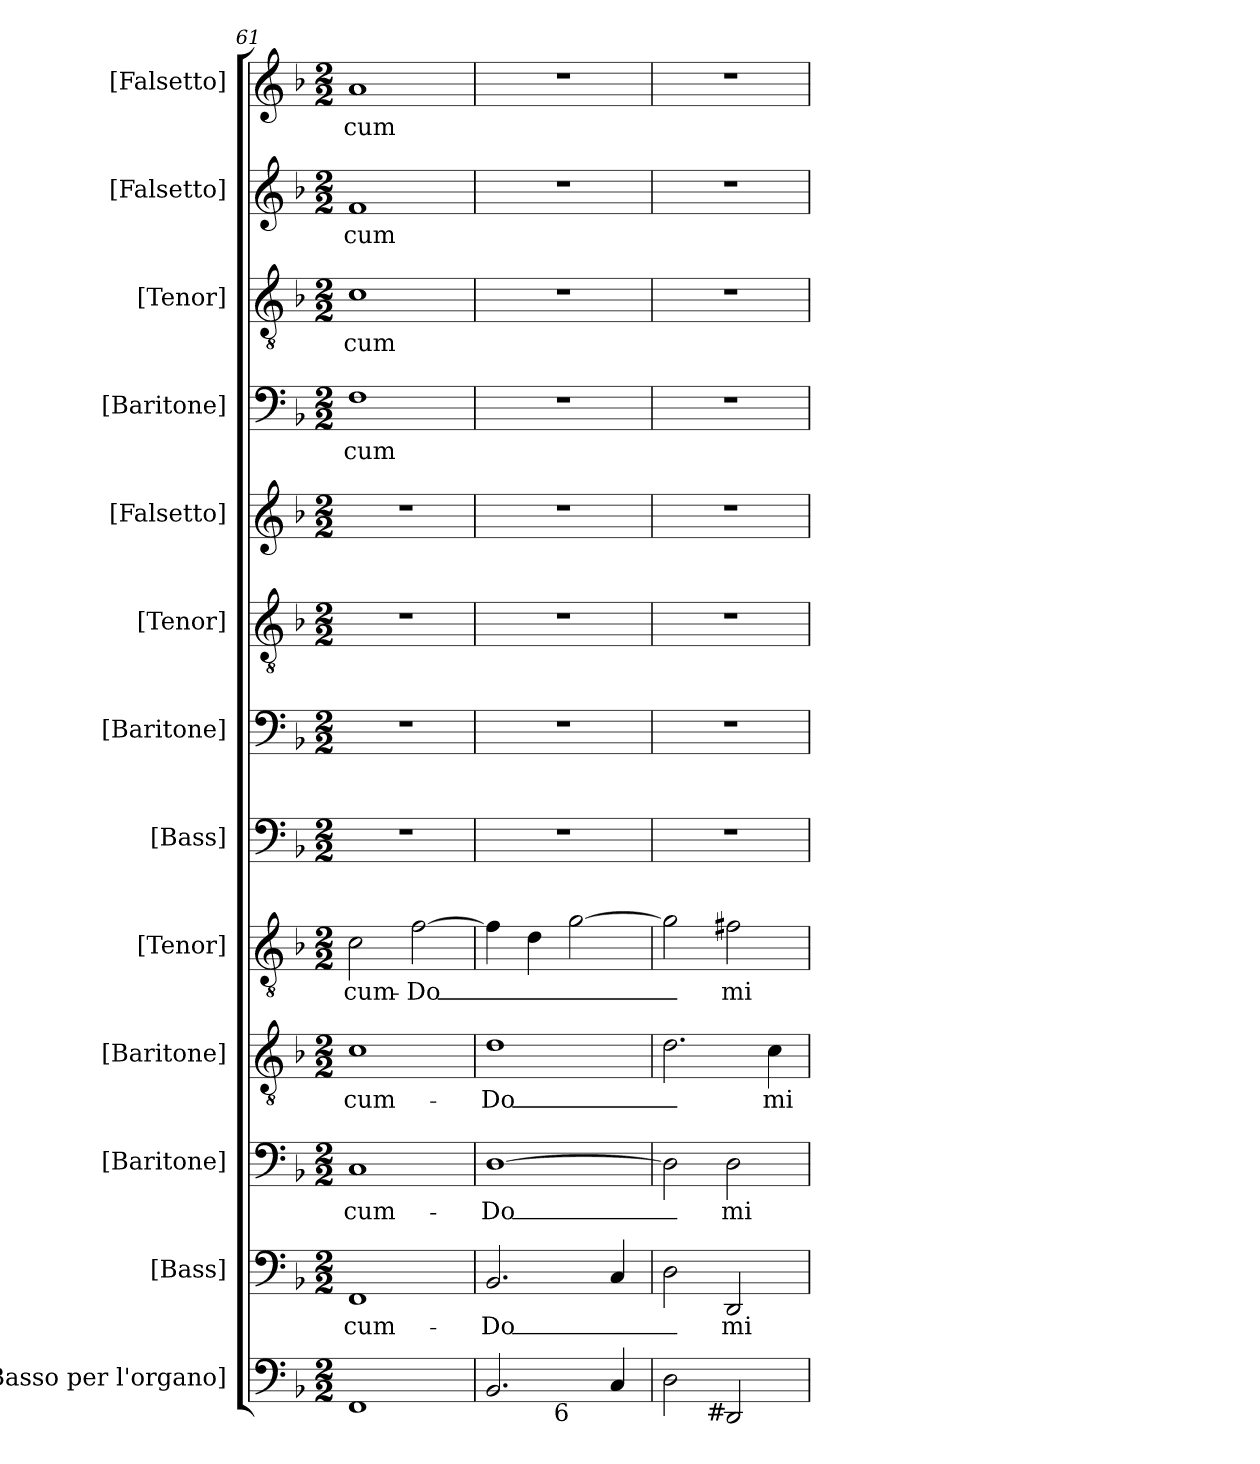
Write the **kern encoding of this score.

**kern	**kern	**text	**kern	**text	**kern	**text	**kern	**text	**kern	**kern	**kern	**kern	**kern	**text	**kern	**text	**kern	**text	**kern	**text
*part13	*part12	*part12	*part11	*part11	*part10	*part10	*part9	*part9	*part8	*part7	*part6	*part5	*part4	*part4	*part3	*part3	*part2	*part2	*part1	*part1
*staff13	*staff12	*staff12	*staff11	*staff11	*staff10	*staff10	*staff9	*staff9	*staff8	*staff7	*staff6	*staff5	*staff4	*staff4	*staff3	*staff3	*staff2	*staff2	*staff1	*staff1
*I"[Basso per l'organo]	*I"[Bass]	*	*I"[Baritone]	*	*I"[Baritone]	*	*I"[Tenor]	*	*I"[Bass]	*I"[Baritone]	*I"[Tenor]	*I"[Falsetto]	*I"[Baritone]	*	*I"[Tenor]	*	*I"[Falsetto]	*	*I"[Falsetto]	*
*	*I'B.	*	*I'Bar.	*	*I'Bar.	*	*I'T.	*	*I'B.	*I'Bar.	*I'T.	*I'A.	*I'Bar.	*	*I'T.	*	*I'A.	*	*I'A.	*
*clefF4	*clefF4	*	*clefF4	*	*clefGv2	*	*clefGv2	*	*clefF4	*clefF4	*clefGv2	*clefG2	*clefF4	*	*clefGv2	*	*clefG2	*	*clefG2	*
*	*	*	*	*	*ITrd7c12	*	*ITrd7c12	*	*	*	*ITrd7c12	*	*	*	*ITrd7c12	*	*	*	*	*
*k[b-]	*k[b-]	*	*k[b-]	*	*k[b-]	*	*k[b-]	*	*k[b-]	*k[b-]	*k[b-]	*k[b-]	*k[b-]	*	*k[b-]	*	*k[b-]	*	*k[b-]	*
*F:	*F:	*	*F:	*	*F:	*	*F:	*	*F:	*F:	*F:	*F:	*F:	*	*F:	*	*F:	*	*F:	*
*M2/2	*M2/2	*	*M2/2	*	*M2/2	*	*M2/2	*	*M2/2	*M2/2	*M2/2	*M2/2	*M2/2	*	*M2/2	*	*M2/2	*	*M2/2	*
=61	=61	=61	=61	=61	=61	=61	=61	=61	=61	=61	=61	=61	=61	=61	=61	=61	=61	=61	=61	=61
!	!	!LO:LY:b:color=#000000	!	!	!	!	!	!	!	!	!	!	!	!	!	!	!	!	!	!
!	!	!	!	!LO:LY:b:color=#000000	!	!	!	!	!	!	!	!	!	!	!	!	!	!	!	!
!	!	!	!	!	!	!LO:LY:b:color=#000000	!	!	!	!	!	!	!	!	!	!	!	!	!	!
!	!	!	!	!	!	!	!	!LO:LY:b:color=#000000	!	!	!	!	!	!	!	!	!	!	!	!
!	!	!	!	!	!	!	!	!	!	!	!	!	!	!LO:LY:b:color=#000000	!	!	!	!	!	!
!	!	!	!	!	!	!	!	!	!	!	!	!	!	!	!	!LO:LY:b:color=#000000	!	!	!	!
!	!	!	!	!	!	!	!	!	!	!	!	!	!	!	!	!	!	!LO:LY:b:color=#000000	!	!
!	!	!	!	!	!	!	!	!	!	!	!	!	!	!	!	!	!	!	!	!LO:LY:b:color=#000000
1FFi	1FFi	-cum-	1Ci	-cum-	1Ci	-cum-	2Ci\	-cum-	1r	1r	1r	1r	1Fi	-cum-	1Ci	-cum-	1fi	-cum-	1ai	-cum-
!	!	!	!	!	!	!	!	!LO:LY:b:color=#000000	!	!	!	!	!	!	!	!	!	!	!	!
.	.	.	.	.	.	.	[2Fi\	-Do_-	.	.	.	.	.	.	.	.	.	.	.	.
!!LO:PB:g=z
=62	=62	=62	=62	=62	=62	=62	=62	=62	=62	=62	=62	=62	=62	=62	=62	=62	=62	=62	=62	=62
!	!	!LO:LY:b:color=#000000	!	!	!	!	!	!	!	!	!	!	!	!	!	!	!	!	!	!
!	!	!	!	!LO:LY:b:color=#000000	!	!	!	!	!	!	!	!	!	!	!	!	!	!	!	!
!LO:TX:b:rj:t=5	!	!	!	!	!	!	!	!	!	!	!	!	!	!	!	!	!	!	!	!
!	!	!	!	!	!	!LO:LY:b:color=#000000	!	!	!	!	!	!	!	!	!	!	!	!	!	!
*^	*	*	*	*	*	*	*	*	*	*	*	*	*	*	*	*	*	*	*	*
2.BB-i/	2ryy	2.BB-i/	-Do_-	[1Di	-Do_-	1Di	-Do_-	4Fi\]	.	1r	1r	1r	1r	1r	.	1r	.	1r	.	1r	.
.	.	.	.	.	.	.	.	4Di\	.	.	.	.	.	.	.	.	.	.	.	.	.
!	!LO:TX:b:rj:t=6	!	!	!	!	!	!	!	!	!	!	!	!	!	!	!	!	!	!	!	!
.	2ryy	.	.	.	.	.	.	[2Gi\	.	.	.	.	.	.	.	.	.	.	.	.	.
4Ci/	.	4Ci/	.	.	.	.	.	.	.	.	.	.	.	.	.	.	.	.	.	.	.
=63	=63	=63	=63	=63	=63	=63	=63	=63	=63	=63	=63	=63	=63	=63	=63	=63	=63	=63	=63	=63	=63
!LO:TX:b:rj:t=4	!	!	!	!	!	!	!	!	!	!	!	!	!	!	!	!	!	!	!	!	!
*v	*v	*	*	*	*	*	*	*	*	*	*	*	*	*	*	*	*	*	*	*	*
2Di\	2Di\	.	2Di\]	.	2.Di\	.	2Gi\]	.	1r	1r	1r	1r	1r	.	1r	.	1r	.	1r	.
!	!	!LO:LY:b:color=#000000	!	!	!	!	!	!	!	!	!	!	!	!	!	!	!	!	!	!
!	!	!	!	!LO:LY:b:color=#000000	!	!	!	!	!	!	!	!	!	!	!	!	!	!	!	!
!LO:TX:b:rj:t=#	!	!	!	!	!	!	!	!	!	!	!	!	!	!	!	!	!	!	!	!
!	!	!	!	!	!	!	!	!LO:LY:b:color=#000000	!	!	!	!	!	!	!	!	!	!	!	!
2DDi/	2DDi/	-mi--	2Di\	-mi--	.	.	2F#Xi\	-mi--	.	.	.	.	.	.	.	.	.	.	.	.
!	!	!	!	!	!	!LO:LY:b:color=#000000	!	!	!	!	!	!	!	!	!	!	!	!	!	!
.	.	.	.	.	4Ci\	-mi--	.	.	.	.	.	.	.	.	.	.	.	.	.	.
=	=	=	=	=	=	=	=	=	=	=	=	=	=	=	=	=	=	=	=	=
*-	*-	*-	*-	*-	*-	*-	*-	*-	*-	*-	*-	*-	*-	*-	*-	*-	*-	*-	*-	*-
